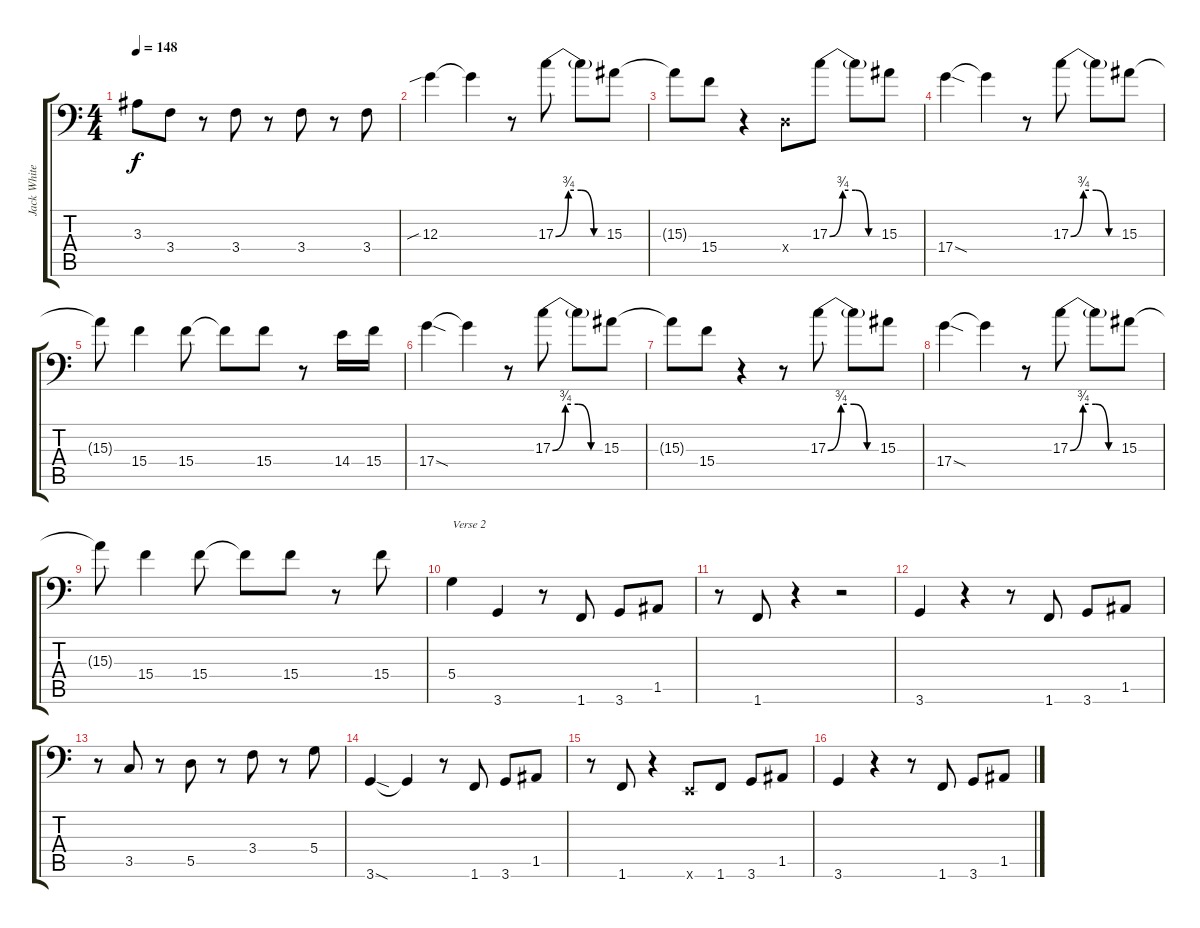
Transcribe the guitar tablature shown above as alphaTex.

\track ("Jack White Octaver Low" "Jack White") {instrument distortionguitar}
\staff {score tabs}
\tuning (E3 B2 G2 D2 A1 E1) {hide}
\ts (4 4)
\tempo 148
\clef f4
\ks c
3.3{t}.8{dy f} 3.4.8 r.8 3.4.8 r.8 3.4.8 r.8 3.4.8 |
12.3{sib}.4 12.3{t}.4 r.8 17.3{be (custom 0 0 15 3 30 3 45 0 60 0)}.8 17.3{t}.8 15.3.8 |
15.3{t}.8 15.4.8 r.4 0.4{x}.8 17.3{be (custom 0 0 15 3 30 3 45 0 60 0)}.8 17.3{t}.8 15.3.8 |
17.4{sod}.4 17.4{t}.4 r.8 17.3{be (custom 0 0 15 3 30 3 45 0 60 0)}.8 17.3{t}.8 15.3.8 |
15.3{t}.8 15.4.4 15.4.8 15.4{t}.8 15.4.8 r.8 14.4.16 15.4.16 |
17.4{sod}.4 17.4{t}.4 r.8 17.3{be (custom 0 0 15 3 30 3 45 0 60 0)}.8 17.3{t}.8 15.3.8 |
15.3{t}.8 15.4.8 r.4 r.8 17.3{be (custom 0 0 15 3 30 3 45 0 60 0)}.8 17.3{t}.8 15.3.8 |
17.4{sod}.4 17.4{t}.4 r.8 17.3{be (custom 0 0 15 3 30 3 45 0 60 0)}.8 17.3{t}.8 15.3.8 |
15.3{t}.8 15.4.4 15.4.8 15.4{t}.8 15.4.8 r.8 15.4.8 |
5.4.4{txt "Verse 2"} 3.6.4 r.8 1.6.8 3.6.8 1.5.8 |
r.8 1.6.8 r.4 r.2 |
3.6.4 r.4 r.8 1.6.8 3.6.8 1.5.8 |
r.8 3.5.8 r.8 5.5.8 r.8 3.4.8 r.8 5.4.8 |
3.6{sod}.4 3.6{t}.4 r.8 1.6.8 3.6.8 1.5.8 |
r.8 1.6.8 r.4 0.6{x}.8 1.6.8 3.6.8 1.5.8 |
3.6.4 r.4 r.8 1.6.8 3.6.8 1.5.8
